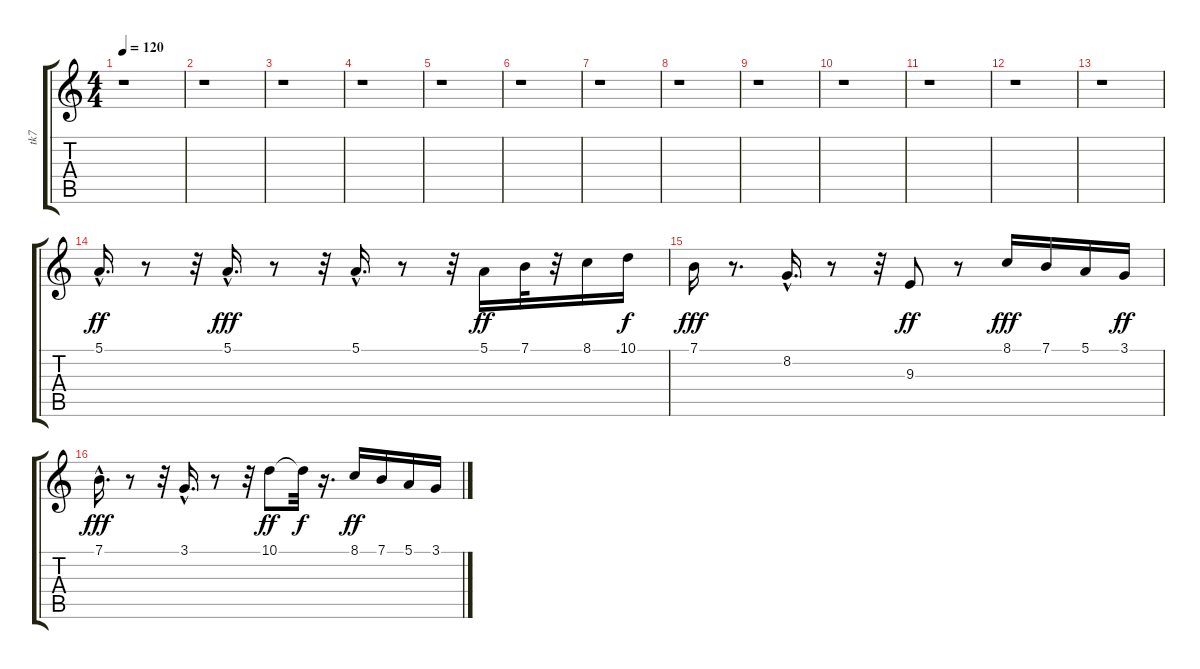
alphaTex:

\track ("tk7" "tk7") {instrument acousticgrandpiano}
\staff {score tabs}
\tuning (E4 B3 G3 D3 A2 E2) {hide}
\ts (4 4)
\tempo 120
\clef g2
\ks c
r.1{dy f} |
r.1 |
r.1 |
r.1 |
r.1 |
r.1 |
r.1 |
r.1 |
r.1 |
r.1 |
r.1 |
r.1 |
r.1 |
5.1{hac}.16{d dy ff} r.8 r.32 5.1{hac}.16{d dy fff} r.8 r.32 5.1{hac}.16{d} r.8 r.32 5.1.16{dy ff} 7.1.32 r.32 8.1.16 10.1.16{dy f} |
7.1.16{dy fff} r.8{d} 8.2{hac}.16{d} r.8 r.32 9.3.8{dy ff} r.8 8.1.16{dy fff} 7.1.16 5.1.16 3.1.16{dy ff} |
7.1{hac}.16{d dy fff} r.8 r.32 3.1{hac}.16{d} r.8 r.32 10.1.8{dy ff} 10.1{t}.32{dy f} r.16{d} 8.1.16{dy ff} 7.1.16 5.1.16 3.1.16
